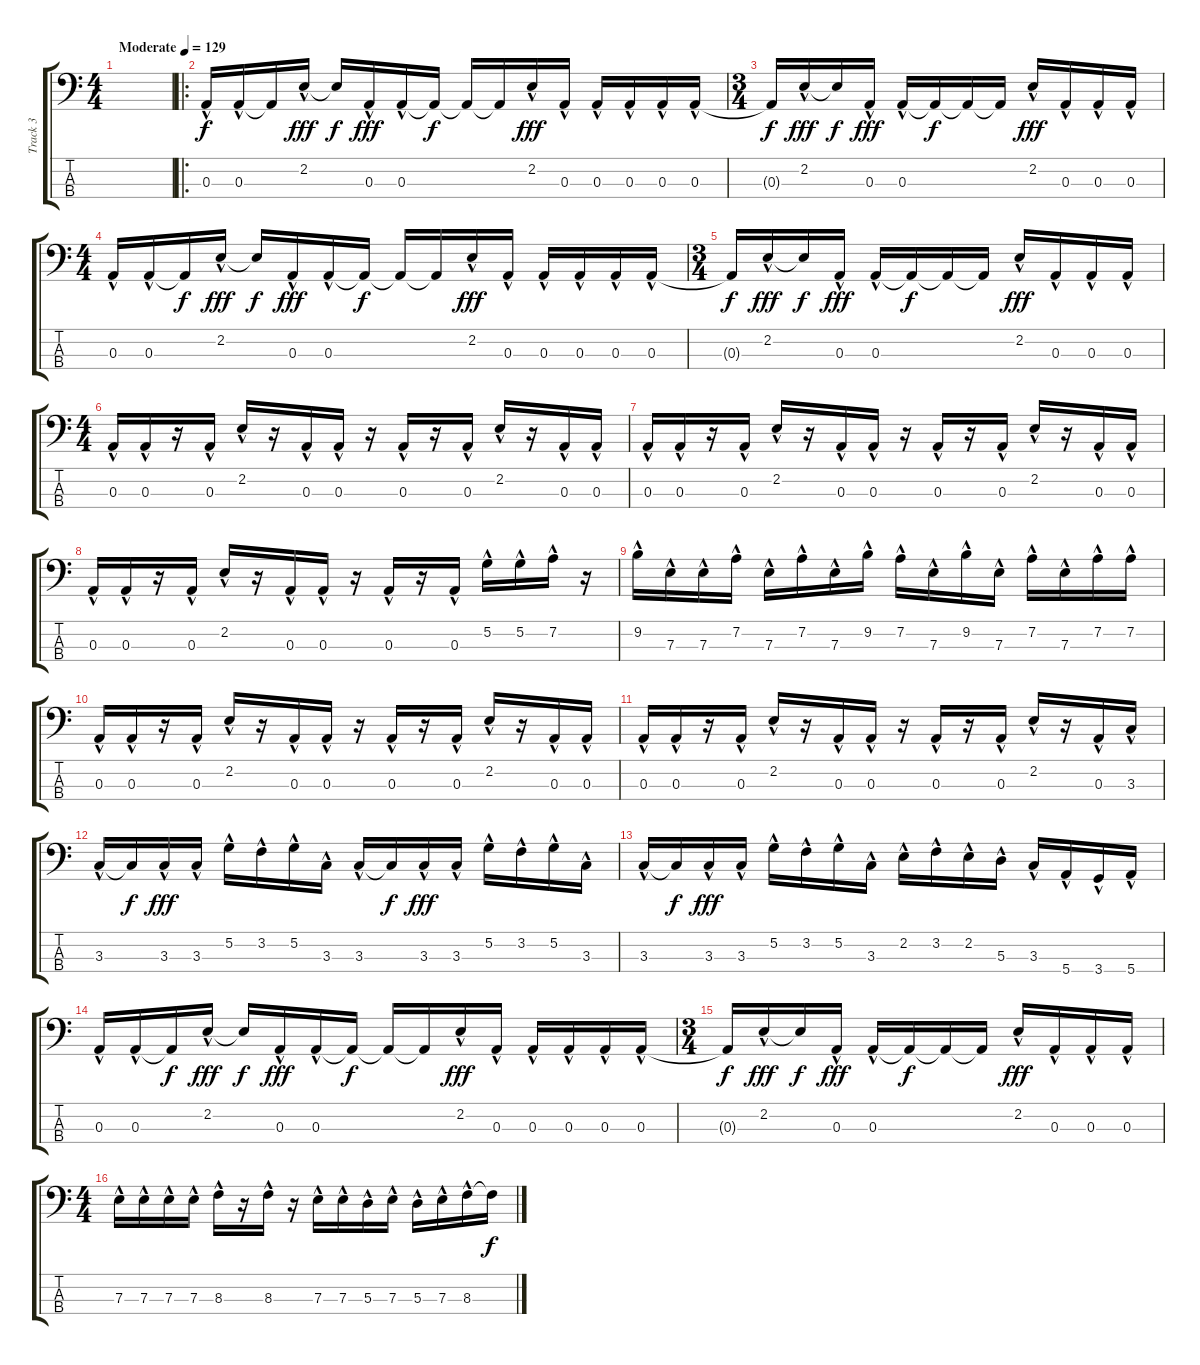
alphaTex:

\track ("Track 3" "Track 3") {instrument electricbasspick}
\staff {score tabs}
\tuning (G2 D2 A1 E1) {hide}
\ts (4 4)
\tempo (129 "Moderate")
\clef f4
\ks c
|
\ro
0.3{hac}.16 0.3{hac}.16 0.3{t}.16{dy f} 2.2{hac}.16{dy fff} 2.2{t}.16{dy f} 0.3{hac}.16{dy fff} 0.3{hac}.16 0.3{t}.16{dy f} 0.3{t}.16 0.3{t}.16 2.2{hac}.16{dy fff} 0.3{hac}.16 0.3{hac}.16 0.3{hac}.16 0.3{hac}.16 0.3{hac}.16 |
\ts (3 4)
0.3{t}.16{dy f} 2.2{hac}.16{dy fff} 2.2{t}.16{dy f} 0.3{hac}.16{dy fff} 0.3{hac}.16 0.3{t}.16{dy f} 0.3{t}.16 0.3{t}.16 2.2{hac}.16{dy fff} 0.3{hac}.16 0.3{hac}.16 0.3{hac}.16 |
\ts (4 4)
0.3{hac}.16 0.3{hac}.16 0.3{t}.16{dy f} 2.2{hac}.16{dy fff} 2.2{t}.16{dy f} 0.3{hac}.16{dy fff} 0.3{hac}.16 0.3{t}.16{dy f} 0.3{t}.16 0.3{t}.16 2.2{hac}.16{dy fff} 0.3{hac}.16 0.3{hac}.16 0.3{hac}.16 0.3{hac}.16 0.3{hac}.16 |
\ts (3 4)
0.3{t}.16{dy f} 2.2{hac}.16{dy fff} 2.2{t}.16{dy f} 0.3{hac}.16{dy fff} 0.3{hac}.16 0.3{t}.16{dy f} 0.3{t}.16 0.3{t}.16 2.2{hac}.16{dy fff} 0.3{hac}.16 0.3{hac}.16 0.3{hac}.16 |
\ts (4 4)
0.3{hac}.16 0.3{hac}.16 r.16 0.3{hac}.16 2.2{hac}.16 r.16 0.3{hac}.16 0.3{hac}.16 r.16 0.3{hac}.16 r.16 0.3{hac}.16 2.2{hac}.16 r.16 0.3{hac}.16 0.3{hac}.16 |
0.3{hac}.16 0.3{hac}.16 r.16 0.3{hac}.16 2.2{hac}.16 r.16 0.3{hac}.16 0.3{hac}.16 r.16 0.3{hac}.16 r.16 0.3{hac}.16 2.2{hac}.16 r.16 0.3{hac}.16 0.3{hac}.16 |
0.3{hac}.16 0.3{hac}.16 r.16 0.3{hac}.16 2.2{hac}.16 r.16 0.3{hac}.16 0.3{hac}.16 r.16 0.3{hac}.16 r.16 0.3{hac}.16 5.2{hac}.16 5.2{hac}.16 7.2{hac}.16 r.16 |
9.2{hac}.16 7.3{hac}.16 7.3{hac}.16 7.2{hac}.16 7.3{hac}.16 7.2{hac}.16 7.3{hac}.16 9.2{hac}.16 7.2{hac}.16 7.3{hac}.16 9.2{hac}.16 7.3{hac}.16 7.2{hac}.16 7.3{hac}.16 7.2{hac}.16 7.2{hac}.16 |
0.3{hac}.16 0.3{hac}.16 r.16 0.3{hac}.16 2.2{hac}.16 r.16 0.3{hac}.16 0.3{hac}.16 r.16 0.3{hac}.16 r.16 0.3{hac}.16 2.2{hac}.16 r.16 0.3{hac}.16 0.3{hac}.16 |
0.3{hac}.16 0.3{hac}.16 r.16 0.3{hac}.16 2.2{hac}.16 r.16 0.3{hac}.16 0.3{hac}.16 r.16 0.3{hac}.16 r.16 0.3{hac}.16 2.2{hac}.16 r.16 0.3{hac}.16 3.3{hac}.16 |
3.3{hac}.16 3.3{t}.16{dy f} 3.3{hac}.16{dy fff} 3.3{hac}.16 5.2{hac}.16 3.2{hac}.16 5.2{hac}.16 3.3{hac}.16 3.3{hac}.16 3.3{t}.16{dy f} 3.3{hac}.16{dy fff} 3.3{hac}.16 5.2{hac}.16 3.2{hac}.16 5.2{hac}.16 3.3{hac}.16 |
3.3{hac}.16 3.3{t}.16{dy f} 3.3{hac}.16{dy fff} 3.3{hac}.16 5.2{hac}.16 3.2{hac}.16 5.2{hac}.16 3.3{hac}.16 2.2{hac}.16 3.2{hac}.16 2.2{hac}.16 5.3{hac}.16 3.3{hac}.16 5.4{hac}.16 3.4{hac}.16 5.4{hac}.16 |
0.3{hac}.16 0.3{hac}.16 0.3{t}.16{dy f} 2.2{hac}.16{dy fff} 2.2{t}.16{dy f} 0.3{hac}.16{dy fff} 0.3{hac}.16 0.3{t}.16{dy f} 0.3{t}.16 0.3{t}.16 2.2{hac}.16{dy fff} 0.3{hac}.16 0.3{hac}.16 0.3{hac}.16 0.3{hac}.16 0.3{hac}.16 |
\ts (3 4)
0.3{t}.16{dy f} 2.2{hac}.16{dy fff} 2.2{t}.16{dy f} 0.3{hac}.16{dy fff} 0.3{hac}.16 0.3{t}.16{dy f} 0.3{t}.16 0.3{t}.16 2.2{hac}.16{dy fff} 0.3{hac}.16 0.3{hac}.16 0.3{hac}.16 |
\ts (4 4)
7.3{hac}.16 7.3{hac}.16 7.3{hac}.16 7.3{hac}.16 8.3{hac}.16 r.16 8.3{hac}.16 r.16 7.3{hac}.16 7.3{hac}.16 5.3{hac}.16 7.3{hac}.16 5.3{hac}.16 7.3{hac}.16 8.3{hac}.16 8.3{t}.16{dy f}
